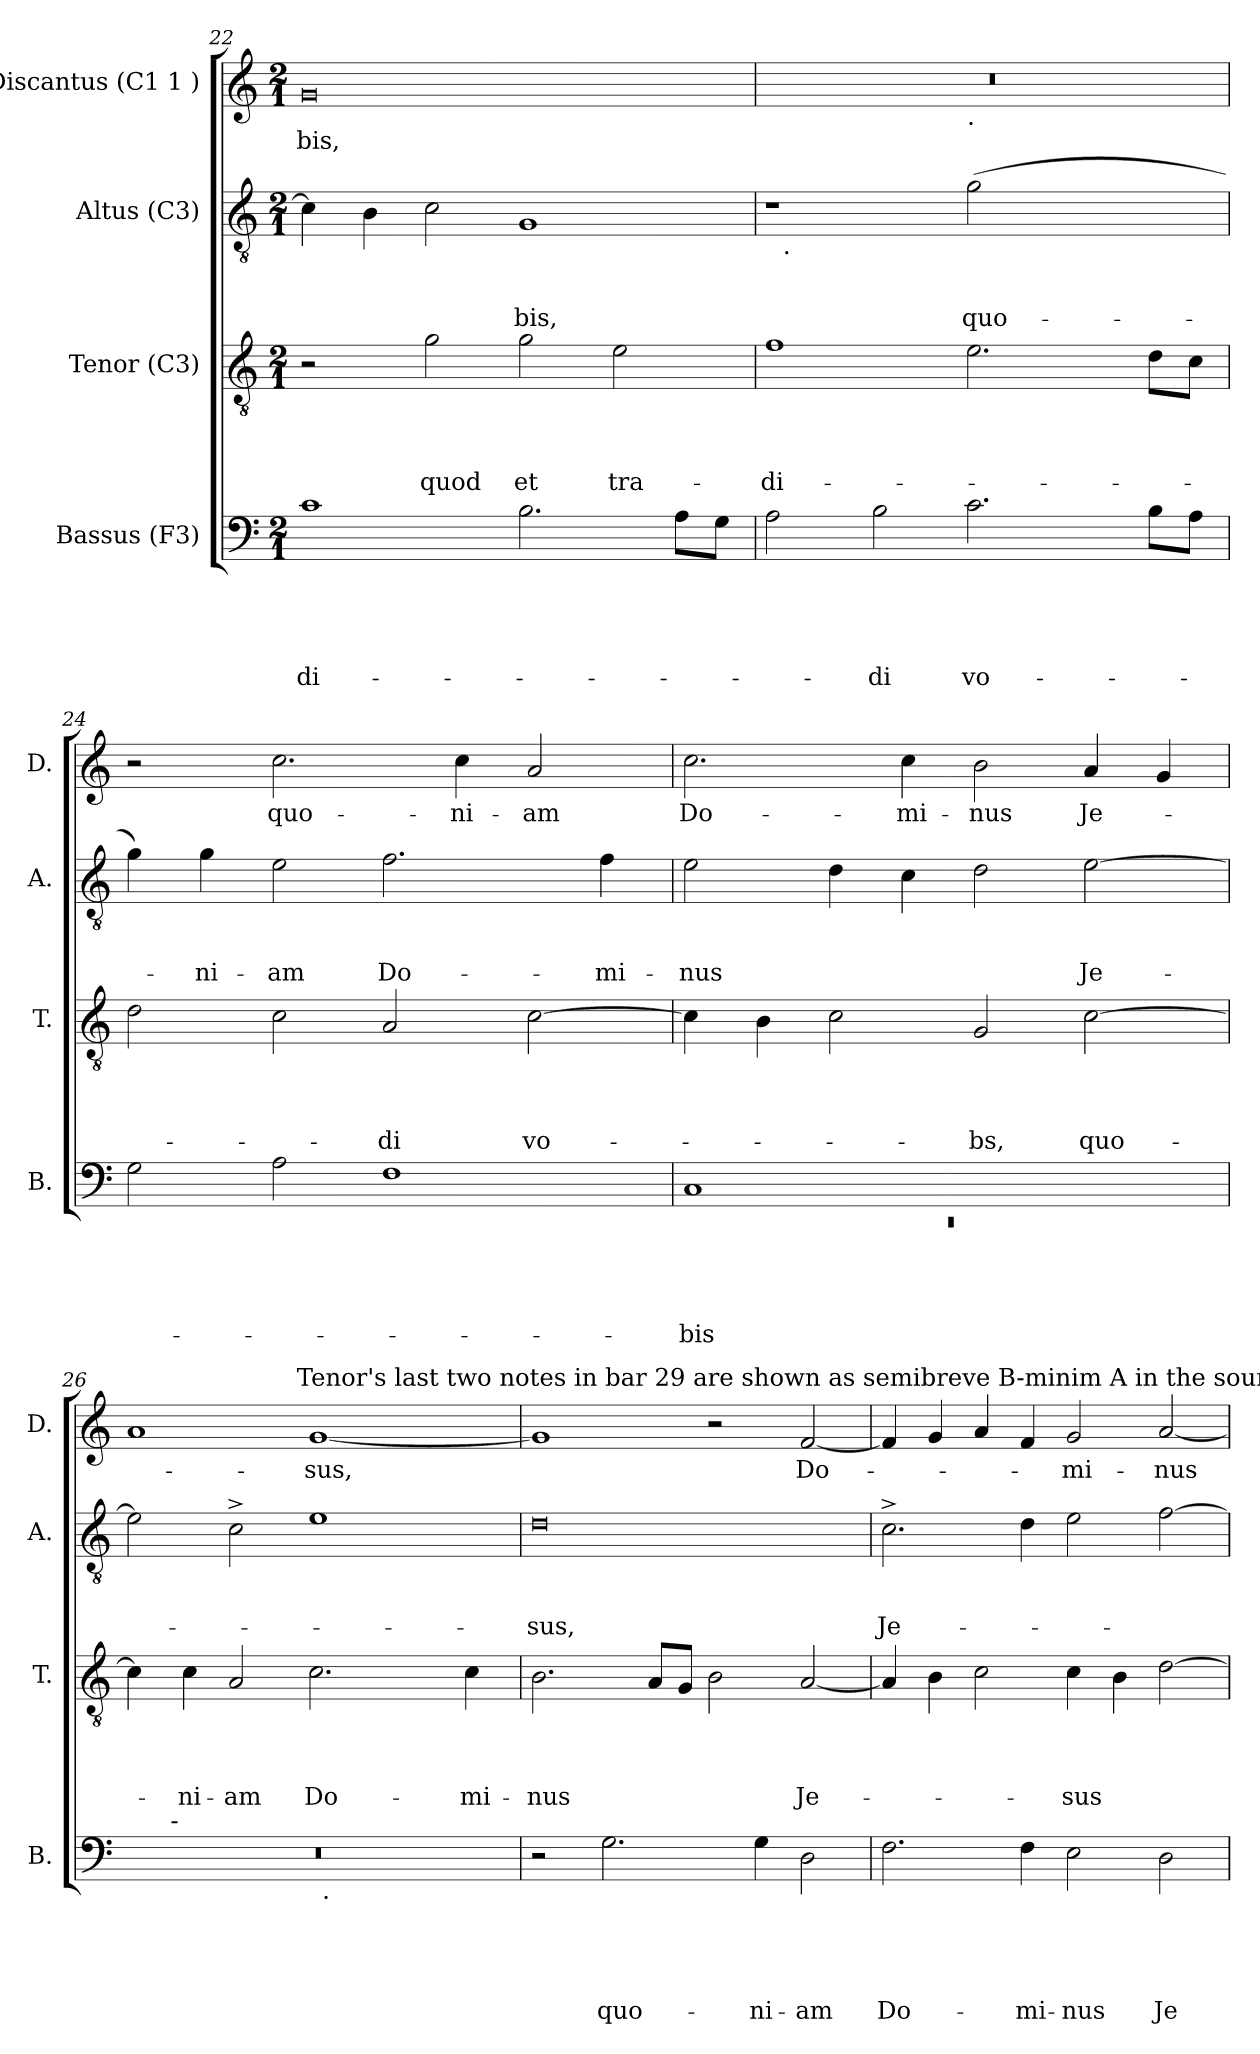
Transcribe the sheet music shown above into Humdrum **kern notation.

**kern	**text	**text	**text	**text	**text	**kern	**text	**text	**text	**text	**kern	**text	**text	**text	**kern	**text
*part4	*part4	*part4	*part4	*part4	*part4	*part3	*part3	*part3	*part3	*part3	*part2	*part2	*part2	*part2	*part1	*part1
*staff4	*staff4	*staff4	*staff4	*staff4	*staff4	*staff3	*staff3	*staff3	*staff3	*staff3	*staff2	*staff2	*staff2	*staff2	*staff1	*staff1
*I"Bassus (F3)	*	*	*	*	*	*I"Tenor (C3)	*	*	*	*	*I"Altus (C3)	*	*	*	*I"Discantus (C1 1 )	*
*I'B.	*	*	*	*	*	*I'T.	*	*	*	*	*I'A.	*	*	*	*I'D.	*
*clefF4	*	*	*	*	*	*clefGv2	*	*	*	*	*clefGv2	*	*	*	*clefG2	*
*k[]	*	*	*	*	*	*k[]	*	*	*	*	*k[]	*	*	*	*k[]	*
*C:	*	*	*	*	*	*C:	*	*	*	*	*C:	*	*	*	*C:	*
*M2/1	*	*	*	*	*	*M2/1	*	*	*	*	*M2/1	*	*	*	*M2/1	*
=22	=22	=22	=22	=22	=22	=22	=22	=22	=22	=22	=22	=22	=22	=22	=22	=22
!	!	!	!	!	!LO:LY:b	!	!	!	!	!	!	!	!	!	!	!LO:LY:b
1c	.	.	.	.	-di-	2r	.	.	.	.	4c\]	.	.	.	0g	-bis,
.	.	.	.	.	.	.	.	.	.	.	4B\	.	.	.	.	.
!	!	!	!	!	!	!	!	!	!	!LO:LY:b	!	!	!	!	!	!
.	.	.	.	.	.	2g\	.	.	.	-quod	2c\	.	.	.	.	.
!	!	!	!	!	!	!	!	!	!	!LO:LY:b	!	!	!	!LO:LY:b	!	!
2.B\	.	.	.	.	.	2g\	.	.	.	et	1G	.	.	-bis,	.	.
!	!	!	!	!	!	!	!	!	!	!LO:LY:b	!	!	!	!	!	!
.	.	.	.	.	.	2e\	.	.	.	tra-	.	.	.	.	.	.
8A\L	.	.	.	.	.	.	.	.	.	.	.	.	.	.	.	.
8G\J	.	.	.	.	.	.	.	.	.	.	.	.	.	.	.	.
=23	=23	=23	=23	=23	=23	=23	=23	=23	=23	=23	=23	=23	=23	=23	=23	=23
!	!	!	!	!	!	!	!	!	!	!LO:LY:b	!	!	!	!	!	!
*	*	*	*	*	*	*	*	*	*	*	*^	*	*	*	*^	*
2A\	.	.	.	.	.	1f	.	.	.	-di-	1r	32ryy	.	.	.	0r	1ryy	.
!	!	!	!	!	!	!	!	!	!	!	!	!LO:TX:b:t=.	!	!	!	!	!	!
.	.	.	.	.	.	.	.	.	.	.	.	1ryy	.	.	.	.	.	.
!	!	!	!	!	!LO:LY:b	!	!	!	!	!	!	!	!	!	!	!	!	!
2B\	.	.	.	.	-di	.	.	.	.	.	.	.	.	.	.	.	.	.
!	!	!	!	!	!	!	!	!	!	!	!	!	!	!	!	!	!LO:TX:b:t=.	!
!	!	!	!	!	!LO:LY:b	!	!	!	!	!	!	!	!	!	!LO:LY:b	!	!	!
2.c\	.	.	.	.	vo-	2.e\	.	.	.	.	(>2g\	.	.	.	quo-	.	1ryy	.
.	.	.	.	.	.	.	.	.	.	.	.	2ryy	.	.	.	.	.	.
.	.	.	.	.	.	.	.	.	.	.	2ryy	.	.	.	.	.	.	.
.	.	.	.	.	.	.	.	.	.	.	.	4...ryy	.	.	.	.	.	.
8B\L	.	.	.	.	.	8d\L	.	.	.	.	.	.	.	.	.	.	.	.
8A\J	.	.	.	.	.	8c\J	.	.	.	.	.	.	.	.	.	.	.	.
*	*	*	*	*	*	*	*	*	*	*	*v	*v	*	*	*	*	*	*
*	*	*	*	*	*	*	*	*	*	*	*	*	*	*	*v	*v	*
=24	=24	=24	=24	=24	=24	=24	=24	=24	=24	=24	=24	=24	=24	=24	=24	=24
2G\	.	.	.	.	.	2d\	.	.	.	.	4g\)	.	.	.	2r	.
!	!	!	!	!	!	!	!	!	!	!	!	!	!	!LO:LY:b	!	!
.	.	.	.	.	.	.	.	.	.	.	4g\	.	.	-ni-	.	.
!	!	!	!	!	!	!	!	!	!	!	!	!	!	!LO:LY:b:rj	!	!LO:LY:b
2A\	.	.	.	.	.	2c\	.	.	.	.	2e\	.	.	-am	2.cc\	quo-
!	!	!	!	!	!	!	!	!	!	!LO:LY:b	!	!	!	!LO:LY:b	!	!
1F	.	.	.	.	.	2A/	.	.	.	-di	2.f\	.	.	Do-	.	.
!	!	!	!	!	!	!	!	!	!	!	!	!	!	!	!	!LO:LY:b
.	.	.	.	.	.	.	.	.	.	.	.	.	.	.	4cc\	-ni-
!	!	!	!	!	!	!	!	!	!	!LO:LY:b	!	!	!	!	!	!LO:LY:b:rj
.	.	.	.	.	.	[>2c\	.	.	.	vo-	.	.	.	.	2a/	-am
!	!	!	!	!	!	!	!	!	!	!	!	!	!	!LO:LY:b	!	!
.	.	.	.	.	.	.	.	.	.	.	4f\	.	.	-mi-	.	.
=25	=25	=25	=25	=25	=25	=25	=25	=25	=25	=25	=25	=25	=25	=25	=25	=25
*^	*	*	*	*	*	*	*	*	*	*	*	*	*	*	*	*
!	!LO:N:vis=1	!	!	!	!	!LO:LY:b	!	!	!	!	!	!	!	!	!LO:LY:b	!	!LO:LY:b
1C	0rEE	.	.	.	.	-bis	4c\]	.	.	.	.	2e\	.	.	-nus	2.cc\	Do-
.	.	.	.	.	.	.	4B\	.	.	.	.	.	.	.	.	.	.
.	.	.	.	.	.	.	2c\	.	.	.	.	4d\	.	.	.	.	.
!	!	!	!	!	!	!	!	!	!	!	!	!	!	!	!	!	!LO:LY:b
.	.	.	.	.	.	.	.	.	.	.	.	4c\	.	.	.	4cc\	-mi-
!	!	!	!	!	!	!	!	!	!	!	!LO:LY:b	!	!	!	!	!	!LO:LY:b:rj
1ryy	.	.	.	.	.	.	2G/	.	.	.	-bs,	2d\	.	.	.	2b\	-nus
!	!	!	!	!	!	!	!	!	!	!	!LO:LY:b	!	!	!	!LO:LY:b	!	!LO:LY:b
.	.	.	.	.	.	.	[<2c\	.	.	.	quo-	[<2e\	.	.	Je-	4a/	Je-
.	.	.	.	.	.	.	.	.	.	.	.	.	.	.	.	4g/	.
!!LO:LB:g=z
=26	=26	=26	=26	=26	=26	=26	=26	=26	=26	=26	=26	=26	=26	=26	=26	=26	=26
*	*^	*	*	*	*	*	*	*	*	*	*	*	*	*	*	*^	*
0r	8..ryy	1ryy	.	.	.	.	.	4c\]	.	.	.	.	2e\]	.	.	.	1a	2ryy	.
!	!LO:TX:a:t=-	!	!	!	!	!	!	!	!	!	!	!	!	!	!	!	!	!	!
.	1ryy	.	.	.	.	.	.	.	.	.	.	.	.	.	.	.	.	.	.
!	!	!	!	!	!	!	!	!	!	!	!	!LO:LY:b	!	!	!	!	!	!	!
.	.	.	.	.	.	.	.	4c\	.	.	.	-ni-	.	.	.	.	.	.	.
!	!	!	!	!	!	!	!	!	!	!	!	!LO:LY:b	!	!	!	!	!	!	!
.	.	.	.	.	.	.	.	2A/	.	.	.	-am	2c^>\	.	.	.	.	4...ryy	.
!	!	!	!	!	!	!	!	!	!	!	!	!	!	!	!	!	!	!LO:TX:a:t=Tenor's last two notes in bar 29 are shown as semibreve B-minim A in the source.	!
.	.	.	.	.	.	.	.	.	.	.	.	.	.	.	.	.	.	1ryy	.
!	!	!	!	!	!	!	!	!	!	!	!	!LO:LY:b	!	!	!	!	!	!	!LO:LY:b
.	.	32ryy	.	.	.	.	.	2.c\	.	.	.	Do-	1e	.	.	.	[<1g	.	-sus,
!	!	!LO:TX:b:t=.	!	!	!	!	!	!	!	!	!	!	!	!	!	!	!	!	!
.	.	2ryy	.	.	.	.	.	.	.	.	.	.	.	.	.	.	.	.	.
.	2ryy	.	.	.	.	.	.	.	.	.	.	.	.	.	.	.	.	.	.
.	.	4...ryy	.	.	.	.	.	.	.	.	.	.	.	.	.	.	.	.	.
.	4ryy	.	.	.	.	.	.	.	.	.	.	.	.	.	.	.	.	.	.
!	!	!	!	!	!	!	!	!	!	!	!	!LO:LY:b	!	!	!	!	!	!	!
.	.	.	.	.	.	.	.	4c\	.	.	.	-mi-	.	.	.	.	.	.	.
.	32ryy	.	.	.	.	.	.	.	.	.	.	.	.	.	.	.	.	32ryy	.
=27	=27	=27	=27	=27	=27	=27	=27	=27	=27	=27	=27	=27	=27	=27	=27	=27	=27	=27	=27
!	!	!	!	!	!	!	!	!	!	!	!	!LO:LY:b	!	!	!	!LO:LY:b	!	!	!
*v	*v	*v	*	*	*	*	*	*	*	*	*	*	*	*	*	*	*v	*v	*
2r	.	.	.	.	.	2.B\	.	.	.	-nus	0d	.	.	-sus,	1g]	.
!	!	!	!	!	!LO:LY:b	!	!	!	!	!	!	!	!	!	!	!
2.G\	.	.	.	.	quo-	.	.	.	.	.	.	.	.	.	.	.
.	.	.	.	.	.	8A/L	.	.	.	.	.	.	.	.	.	.
.	.	.	.	.	.	8G/J	.	.	.	.	.	.	.	.	.	.
.	.	.	.	.	.	2B\	.	.	.	.	.	.	.	.	2r	.
!	!	!	!	!	!LO:LY:b	!	!	!	!	!	!	!	!	!	!	!
4G\	.	.	.	.	-ni-	.	.	.	.	.	.	.	.	.	.	.
!	!	!	!	!	!LO:LY:b	!	!	!	!	!LO:LY:b	!	!	!	!	!	!LO:LY:b
2D\	.	.	.	.	-am	[<2A/	.	.	.	Je-	.	.	.	.	[<2f/	Do-
=28	=28	=28	=28	=28	=28	=28	=28	=28	=28	=28	=28	=28	=28	=28	=28	=28
!	!	!	!	!	!LO:LY:b	!	!	!	!	!	!	!	!	!LO:LY:b	!	!
2.F\	.	.	.	.	Do-	4A/]	.	.	.	.	2.c^>\	.	.	Je-	4f/]	.
.	.	.	.	.	.	4B\	.	.	.	.	.	.	.	.	4g/	.
.	.	.	.	.	.	2c\	.	.	.	.	.	.	.	.	4a/	.
!	!	!	!	!	!LO:LY:b	!	!	!	!	!	!	!	!	!	!	!
4F\	.	.	.	.	-mi-	.	.	.	.	.	4d\	.	.	.	4f/	.
!	!	!	!	!	!LO:LY:b:rj	!	!	!	!	!LO:LY:b	!	!	!	!	!	!LO:LY:b
2E\	.	.	.	.	-nus	4c\	.	.	.	-sus	2e\	.	.	.	2g/	-mi-
.	.	.	.	.	.	4B\	.	.	.	.	.	.	.	.	.	.
!	!	!	!	!	!LO:LY:b	!	!	!	!	!	!	!	!	!	!	!LO:LY:b
2D\	.	.	.	.	Je-	[>2d\	.	.	.	.	[>2f\	.	.	.	[<2a/	-nus
=	=	=	=	=	=	=	=	=	=	=	=	=	=	=	=	=
*-	*-	*-	*-	*-	*-	*-	*-	*-	*-	*-	*-	*-	*-	*-	*-	*-
